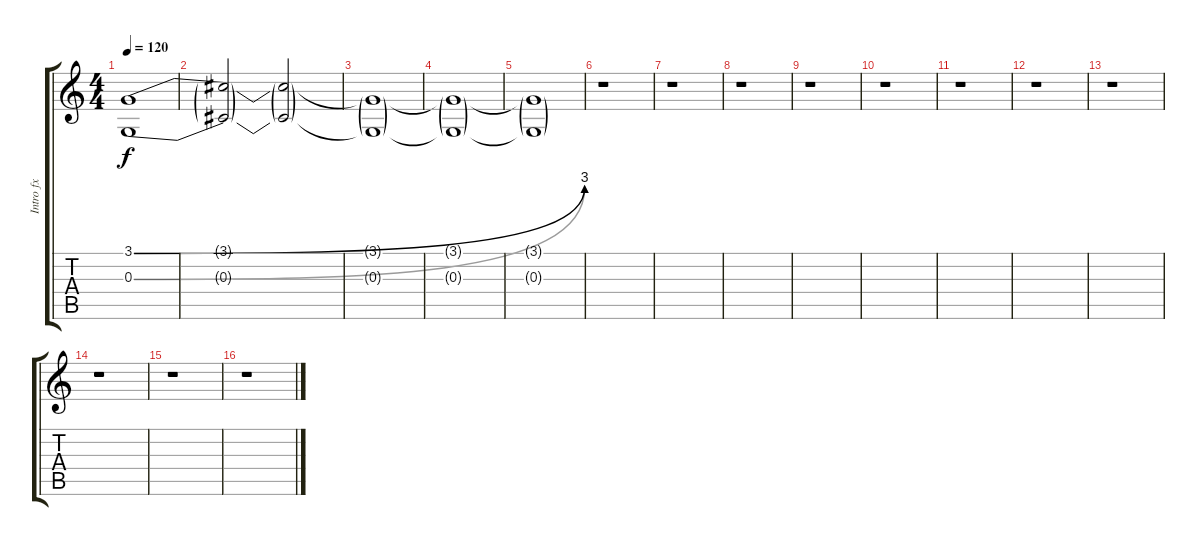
\track ("Intro fx" "Intro fx") {instrument lead2sawtooth}
\staff {score tabs}
\tuning (E4 B3 G3 D3 A2 E2) {hide}
\ts (4 4)
\tempo 120
\clef g2
\ks c
(3.1{be (bend 0 0 60 12)} 0.3{be (bend 0 0 60 12)}).1{dy f instrument lead2sawtooth} |
(3.1{t} 0.3{t}).2 (3.1{t} 0.3{t}).2{volume 4} |
(3.1{t} 0.3{t}).1 |
(3.1{t} 0.3{t}).1{volume 0} |
(3.1{t} 0.3{t}).1 |
r.1 |
r.1 |
r.1 |
r.1 |
r.1 |
r.1 |
r.1 |
r.1 |
r.1 |
r.1 |
r.1
